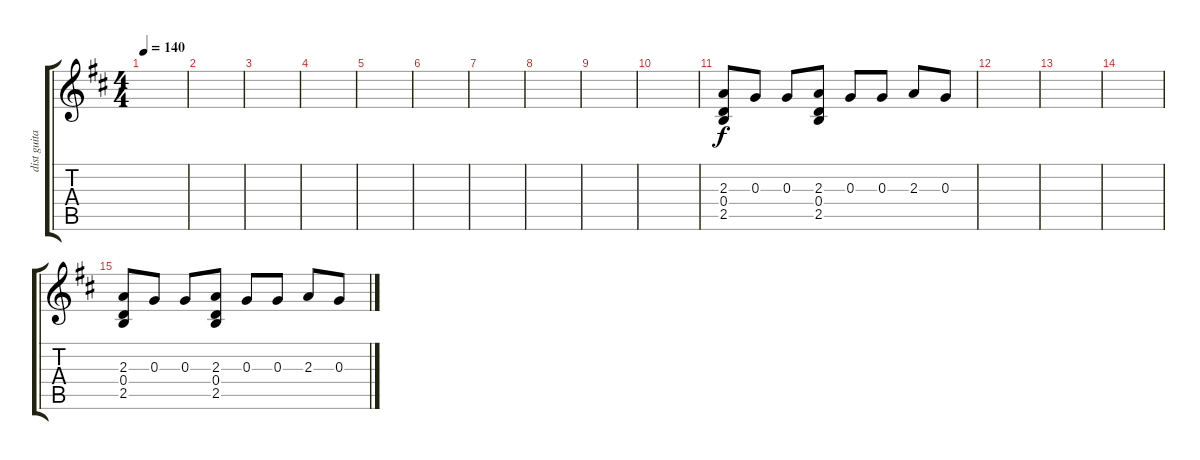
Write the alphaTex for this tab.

\track ("dist guitar" "dist guita") {instrument distortionguitar}
\staff {score tabs}
\tuning (E4 B3 G3 D3 A2 E2) {hide}
\ts (4 4)
\tempo 140
\clef g2
\ks d
|
|
|
|
|
|
|
|
|
|
(2.3 0.4 2.5).8 0.3.8 0.3.8 (2.3 0.4 2.5).8 0.3.8 0.3.8 2.3.8 0.3.8 |
|
|
|
(2.3 0.4 2.5).8 0.3.8 0.3.8 (2.3 0.4 2.5).8 0.3.8 0.3.8 2.3.8 0.3.8
